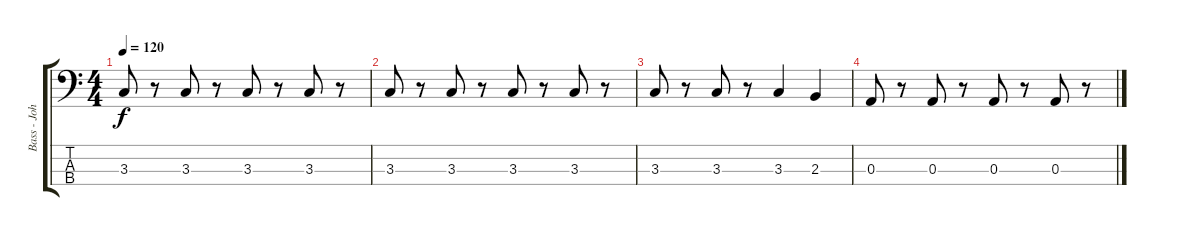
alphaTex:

\track ("Bass - John Wetton" "Bass - Joh") {instrument electricbasspick}
\staff {score tabs}
\tuning (G2 D2 A1 E1) {hide}
\ts (4 4)
\tempo 120
\clef f4
\ks c
3.3.8{dy f} r.8 3.3.8 r.8 3.3.8 r.8 3.3.8 r.8 |
3.3.8 r.8 3.3.8 r.8 3.3.8 r.8 3.3.8 r.8 |
3.3.8{volume 3} r.8 3.3.8 r.8 3.3.4 2.3.4 |
0.3.8 r.8 0.3.8 r.8 0.3.8 r.8 0.3.8 r.8
